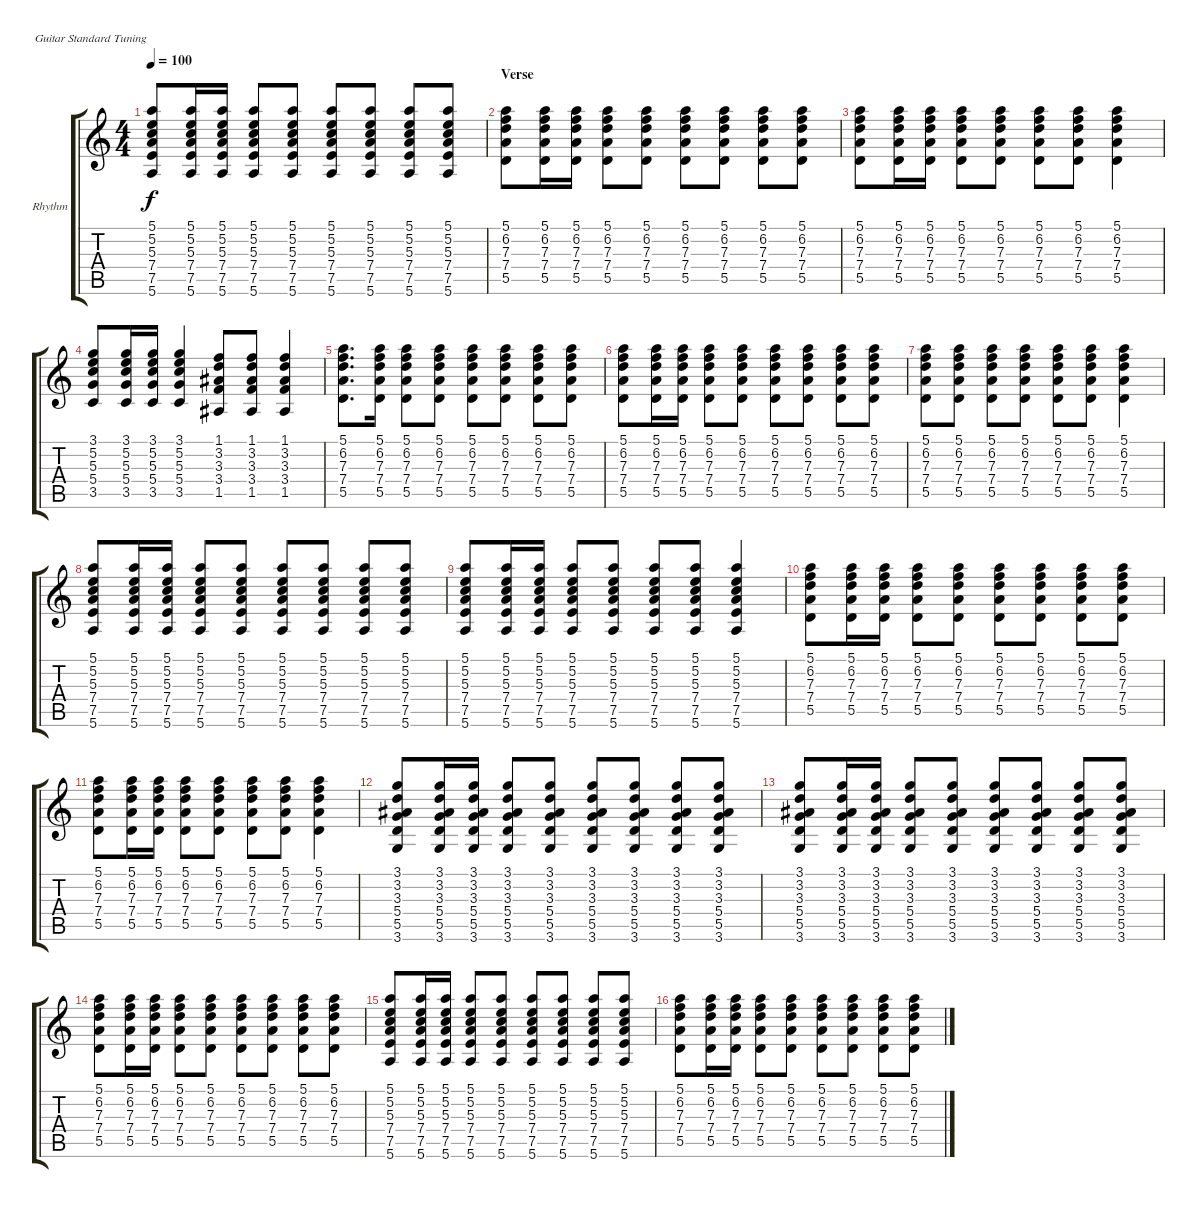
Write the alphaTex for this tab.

\bracketExtendMode groupsimilarinstruments
\firstSystemTrackNameOrientation horizontal
\otherSystemsTrackNameOrientation horizontal
\track ("Rhythm Guitar" "Rhythm") {instrument acousticguitarnylon}
\staff {score tabs}
\tuning (E4 B3 G3 D3 A2 E2)
\ts (4 4)
\tempo 100
\clef g2
\ks c
(5.1 5.2 5.3 7.4 7.5 5.6).8{dy f} (5.1 5.2 5.3 7.4 7.5 5.6).16 (5.1 5.2 5.3 7.4 7.5 5.6).16 (5.1 5.2 5.3 7.4 7.5 5.6).8 (5.1 5.2 5.3 7.4 7.5 5.6).8 (5.1 5.2 5.3 7.4 7.5 5.6).8 (5.1 5.2 5.3 7.4 7.5 5.6).8 (5.1 5.2 5.3 7.4 7.5 5.6).8 (5.1 5.2 5.3 7.4 7.5 5.6).8 |
\section ("" "Verse")
(5.1 6.2 7.3 7.4 5.5).8 (5.1 6.2 7.3 7.4 5.5).16 (5.1 6.2 7.3 7.4 5.5).16 (5.1 6.2 7.3 7.4 5.5).8 (5.1 6.2 7.3 7.4 5.5).8 (5.1 6.2 7.3 7.4 5.5).8 (5.1 6.2 7.3 7.4 5.5).8 (5.1 6.2 7.3 7.4 5.5).8 (5.1 6.2 7.3 7.4 5.5).8 |
(5.1 6.2 7.3 7.4 5.5).8 (5.1 6.2 7.3 7.4 5.5).16 (5.1 6.2 7.3 7.4 5.5).16 (5.1 6.2 7.3 7.4 5.5).8 (5.1 6.2 7.3 7.4 5.5).8 (5.1 6.2 7.3 7.4 5.5).8 (5.1 6.2 7.3 7.4 5.5).8 (5.1 6.2 7.3 7.4 5.5).4 |
(3.1 5.2 5.3 5.4 3.5).8 (3.1 5.2 5.3 5.4 3.5).16 (3.1 5.2 5.3 5.4 3.5).16 (3.1 5.2 5.3 5.4 3.5).4 (1.1 3.2 3.3 3.4 1.5).8 (1.1 3.2 3.3 3.4 1.5).8 (1.1 3.2 3.3 3.4 1.5).4 |
(5.1 6.2 7.3 7.4 5.5).8{d} (5.1 6.2 7.3 7.4 5.5).16 (5.1 6.2 7.3 7.4 5.5).8 (5.1 6.2 7.3 7.4 5.5).8 (5.1 6.2 7.3 7.4 5.5).8 (5.1 6.2 7.3 7.4 5.5).8 (5.1 6.2 7.3 7.4 5.5).8 (5.1 6.2 7.3 7.4 5.5).8 |
(5.1 6.2 7.3 7.4 5.5).8 (5.1 6.2 7.3 7.4 5.5).16 (5.1 6.2 7.3 7.4 5.5).16 (5.1 6.2 7.3 7.4 5.5).8 (5.1 6.2 7.3 7.4 5.5).8 (5.1 6.2 7.3 7.4 5.5).8 (5.1 6.2 7.3 7.4 5.5).8 (5.1 6.2 7.3 7.4 5.5).8 (5.1 6.2 7.3 7.4 5.5).8 |
(5.1 6.2 7.3 7.4 5.5).8 (5.1 6.2 7.3 7.4 5.5).8 (5.1 6.2 7.3 7.4 5.5).8 (5.1 6.2 7.3 7.4 5.5).8 (5.1 6.2 7.3 7.4 5.5).8 (5.1 6.2 7.3 7.4 5.5).8 (5.1 6.2 7.3 7.4 5.5).4 |
(5.1 5.2 5.3 7.4 7.5 5.6).8 (5.1 5.2 5.3 7.4 7.5 5.6).16 (5.1 5.2 5.3 7.4 7.5 5.6).16 (5.1 5.2 5.3 7.4 7.5 5.6).8 (5.1 5.2 5.3 7.4 7.5 5.6).8 (5.1 5.2 5.3 7.4 7.5 5.6).8 (5.1 5.2 5.3 7.4 7.5 5.6).8 (5.1 5.2 5.3 7.4 7.5 5.6).8 (5.1 5.2 5.3 7.4 7.5 5.6).8 |
(5.1 5.2 5.3 7.4 7.5 5.6).8 (5.1 5.2 5.3 7.4 7.5 5.6).16 (5.1 5.2 5.3 7.4 7.5 5.6).16 (5.1 5.2 5.3 7.4 7.5 5.6).8 (5.1 5.2 5.3 7.4 7.5 5.6).8 (5.1 5.2 5.3 7.4 7.5 5.6).8 (5.1 5.2 5.3 7.4 7.5 5.6).8 (5.1 5.2 5.3 7.4 7.5 5.6).4 |
(5.1 6.2 7.3 7.4 5.5).8 (5.1 6.2 7.3 7.4 5.5).16 (5.1 6.2 7.3 7.4 5.5).16 (5.1 6.2 7.3 7.4 5.5).8 (5.1 6.2 7.3 7.4 5.5).8 (5.1 6.2 7.3 7.4 5.5).8 (5.1 6.2 7.3 7.4 5.5).8 (5.1 6.2 7.3 7.4 5.5).8 (5.1 6.2 7.3 7.4 5.5).8 |
(5.1 6.2 7.3 7.4 5.5).8 (5.1 6.2 7.3 7.4 5.5).16 (5.1 6.2 7.3 7.4 5.5).16 (5.1 6.2 7.3 7.4 5.5).8 (5.1 6.2 7.3 7.4 5.5).8 (5.1 6.2 7.3 7.4 5.5).8 (5.1 6.2 7.3 7.4 5.5).8 (5.1 6.2 7.3 7.4 5.5).4 |
(3.1 3.2 3.3 5.4 5.5 3.6).8 (3.1 3.2 3.3 5.4 5.5 3.6).16 (3.1 3.2 3.3 5.4 5.5 3.6).16 (3.1 3.2 3.3 5.4 5.5 3.6).8 (3.1 3.2 3.3 5.4 5.5 3.6).8 (3.1 3.2 3.3 5.4 5.5 3.6).8 (3.1 3.2 3.3 5.4 5.5 3.6).8 (3.1 3.2 3.3 5.4 5.5 3.6).8 (3.1 3.2 3.3 5.4 5.5 3.6).8 |
(3.1 3.2 3.3 5.4 5.5 3.6).8 (3.1 3.2 3.3 5.4 5.5 3.6).16 (3.1 3.2 3.3 5.4 5.5 3.6).16 (3.1 3.2 3.3 5.4 5.5 3.6).8 (3.1 3.2 3.3 5.4 5.5 3.6).8 (3.1 3.2 3.3 5.4 5.5 3.6).8 (3.1 3.2 3.3 5.4 5.5 3.6).8 (3.1 3.2 3.3 5.4 5.5 3.6).8 (3.1 3.2 3.3 5.4 5.5 3.6).8 |
(5.1 6.2 7.3 7.4 5.5).8 (5.1 6.2 7.3 7.4 5.5).16 (5.1 6.2 7.3 7.4 5.5).16 (5.1 6.2 7.3 7.4 5.5).8 (5.1 6.2 7.3 7.4 5.5).8 (5.1 6.2 7.3 7.4 5.5).8 (5.1 6.2 7.3 7.4 5.5).8 (5.1 6.2 7.3 7.4 5.5).8 (5.1 6.2 7.3 7.4 5.5).8 |
(5.1 5.2 5.3 7.4 7.5 5.6).8 (5.1 5.2 5.3 7.4 7.5 5.6).16 (5.1 5.2 5.3 7.4 7.5 5.6).16 (5.1 5.2 5.3 7.4 7.5 5.6).8 (5.1 5.2 5.3 7.4 7.5 5.6).8 (5.1 5.2 5.3 7.4 7.5 5.6).8 (5.1 5.2 5.3 7.4 7.5 5.6).8 (5.1 5.2 5.3 7.4 7.5 5.6).8 (5.1 5.2 5.3 7.4 7.5 5.6).8 |
(5.1 6.2 7.3 7.4 5.5).8 (5.1 6.2 7.3 7.4 5.5).16 (5.1 6.2 7.3 7.4 5.5).16 (5.1 6.2 7.3 7.4 5.5).8 (5.1 6.2 7.3 7.4 5.5).8 (5.1 6.2 7.3 7.4 5.5).8 (5.1 6.2 7.3 7.4 5.5).8 (5.1 6.2 7.3 7.4 5.5).8 (5.1 6.2 7.3 7.4 5.5).8
